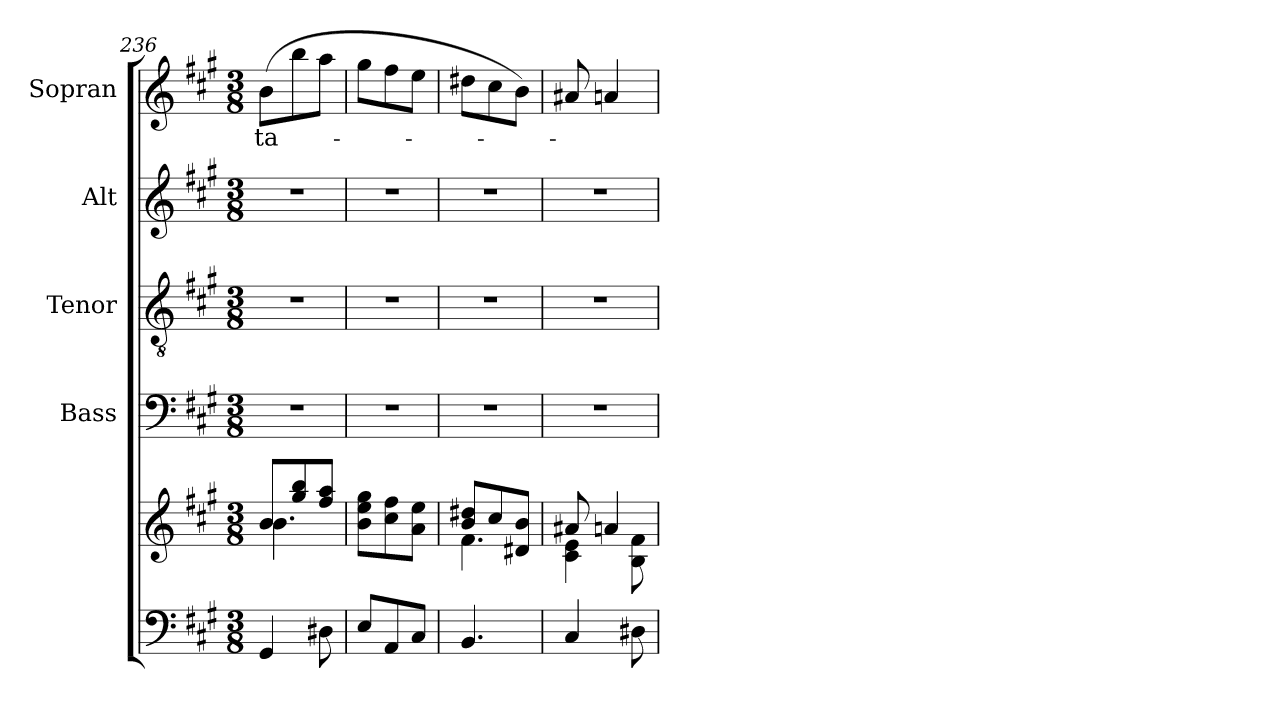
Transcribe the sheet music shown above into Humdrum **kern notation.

**kern	**kern	**kern	**kern	**kern	**kern	**text
*part5	*part5	*part4	*part3	*part2	*part1	*part1
*staff6	*staff5	*staff4	*staff3	*staff2	*staff1	*staff1
*	*	*I"Bass	*I"Tenor	*I"Alt	*I"Sopran	*
*	*	*I'B.	*I'T.	*I'A.	*I'S.	*
*clefF4	*clefG2	*clefF4	*clefGv2	*clefG2	*clefG2	*
*k[f#c#g#]	*k[f#c#g#]	*k[f#c#g#]	*k[f#c#g#]	*k[f#c#g#]	*k[f#c#g#]	*
*A:	*A:	*A:	*A:	*A:	*A:	*
*M3/8	*M3/8	*M3/8	*M3/8	*M3/8	*M3/8	*
=236	=236	=236	=236	=236	=236	=236
*	*^	*	*	*	*	*
!	!	!	!	!	!	!	!LO:LY:b
4GG#/	8b/L	4.b\	4.r	4.r	4.r	(>8b\L	-ta-
.	8gg#/ 8bb/	.	.	.	.	8bb\	.
8D#X\	8ff#/ 8aa/J	.	.	.	.	8aa\J	.
*	*v	*v	*	*	*	*	*
=237	=237	=237	=237	=237	=237	=237
8E/L	8b\ 8ee\ 8gg#\L	4.r	4.r	4.r	8gg#\L	.
8AA/	8cc#\ 8ff#\	.	.	.	8ff#\	.
8C#/J	8a\ 8ee\J	.	.	.	8ee\J	.
=238	=238	=238	=238	=238	=238	=238
*	*^	*	*	*	*	*
4.BB/	8b/ 8dd#X/L	4.f#\	4.r	4.r	4.r	8dd#X\L	.
.	8cc#/	.	.	.	.	8cc#\	.
.	8d#X/ 8b/J	.	.	.	.	8b\J)	.
=239	=239	=239	=239	=239	=239	=239	=239
4C#/	8a#X/	4c#\ 4e\	4.r	4.r	4.r	8a#X/	.
.	4an/	.	.	.	.	4an/	.
8D#X\	.	8B\ 8f#\	.	.	.	.	.
*	*v	*v	*	*	*	*	*
=	=	=	=	=	=	=
*-	*-	*-	*-	*-	*-	*-
